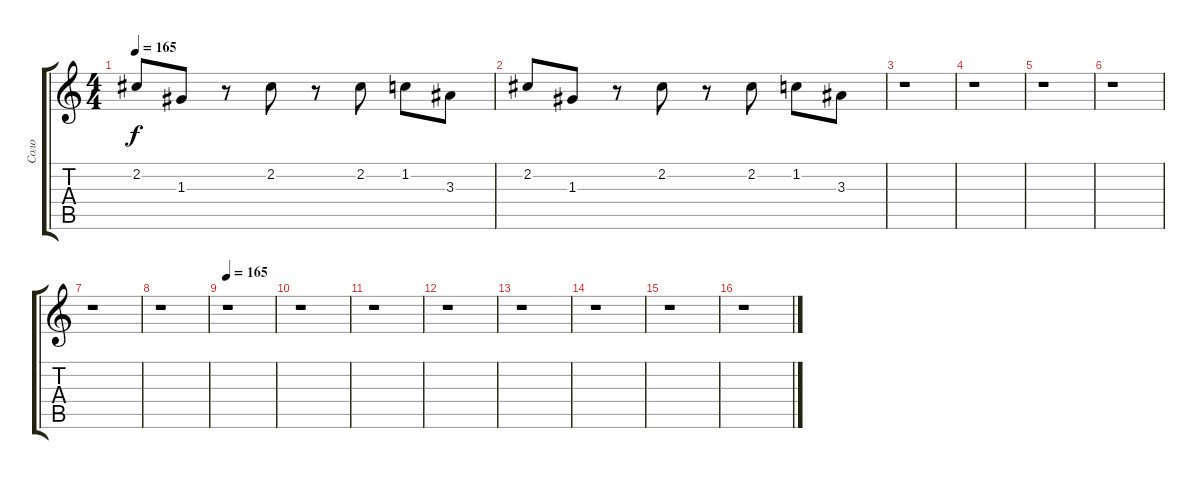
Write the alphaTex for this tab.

\track ("Соло" "Соло") {instrument distortionguitar}
\staff {score tabs}
\tuning (E4 B3 G3 D3 A2 E2) {hide}
\ts (4 4)
\tempo 165
\clef g2
\ks c
2.2.8{dy f} 1.3.8 r.8 2.2.8 r.8 2.2.8 1.2.8 3.3.8 |
2.2.8 1.3.8 r.8 2.2.8 r.8 2.2.8 1.2.8 3.3.8 |
r.1 |
r.1 |
r.1 |
r.1 |
r.1 |
r.1 |
\tempo 165
r.1 |
r.1 |
r.1 |
r.1 |
r.1 |
r.1 |
r.1 |
r.1
